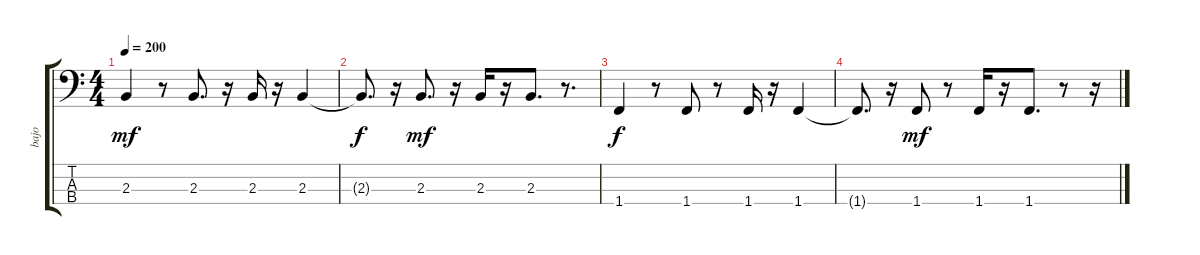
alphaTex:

\track ("bajo" "bajo") {instrument electricbasspick}
\staff {score tabs}
\tuning (G2 D2 A1 E1) {hide}
\ts (4 4)
\tempo 200
\clef f4
\ks c
2.3.4{dy mf volume 3} r.8 2.3.8{d} r.16 2.3.16 r.16 2.3.4 |
2.3{t}.8{d dy f} r.16 2.3.8{d dy mf} r.16 2.3.16 r.16 2.3.8{d} r.8{d} |
1.4.4{dy f volume 2} r.8 1.4.8 r.8 1.4.16 r.16 1.4.4 |
1.4{t}.8{d} r.16 1.4.8{dy mf} r.8 1.4.16 r.16 1.4.8{d} r.8 r.16
